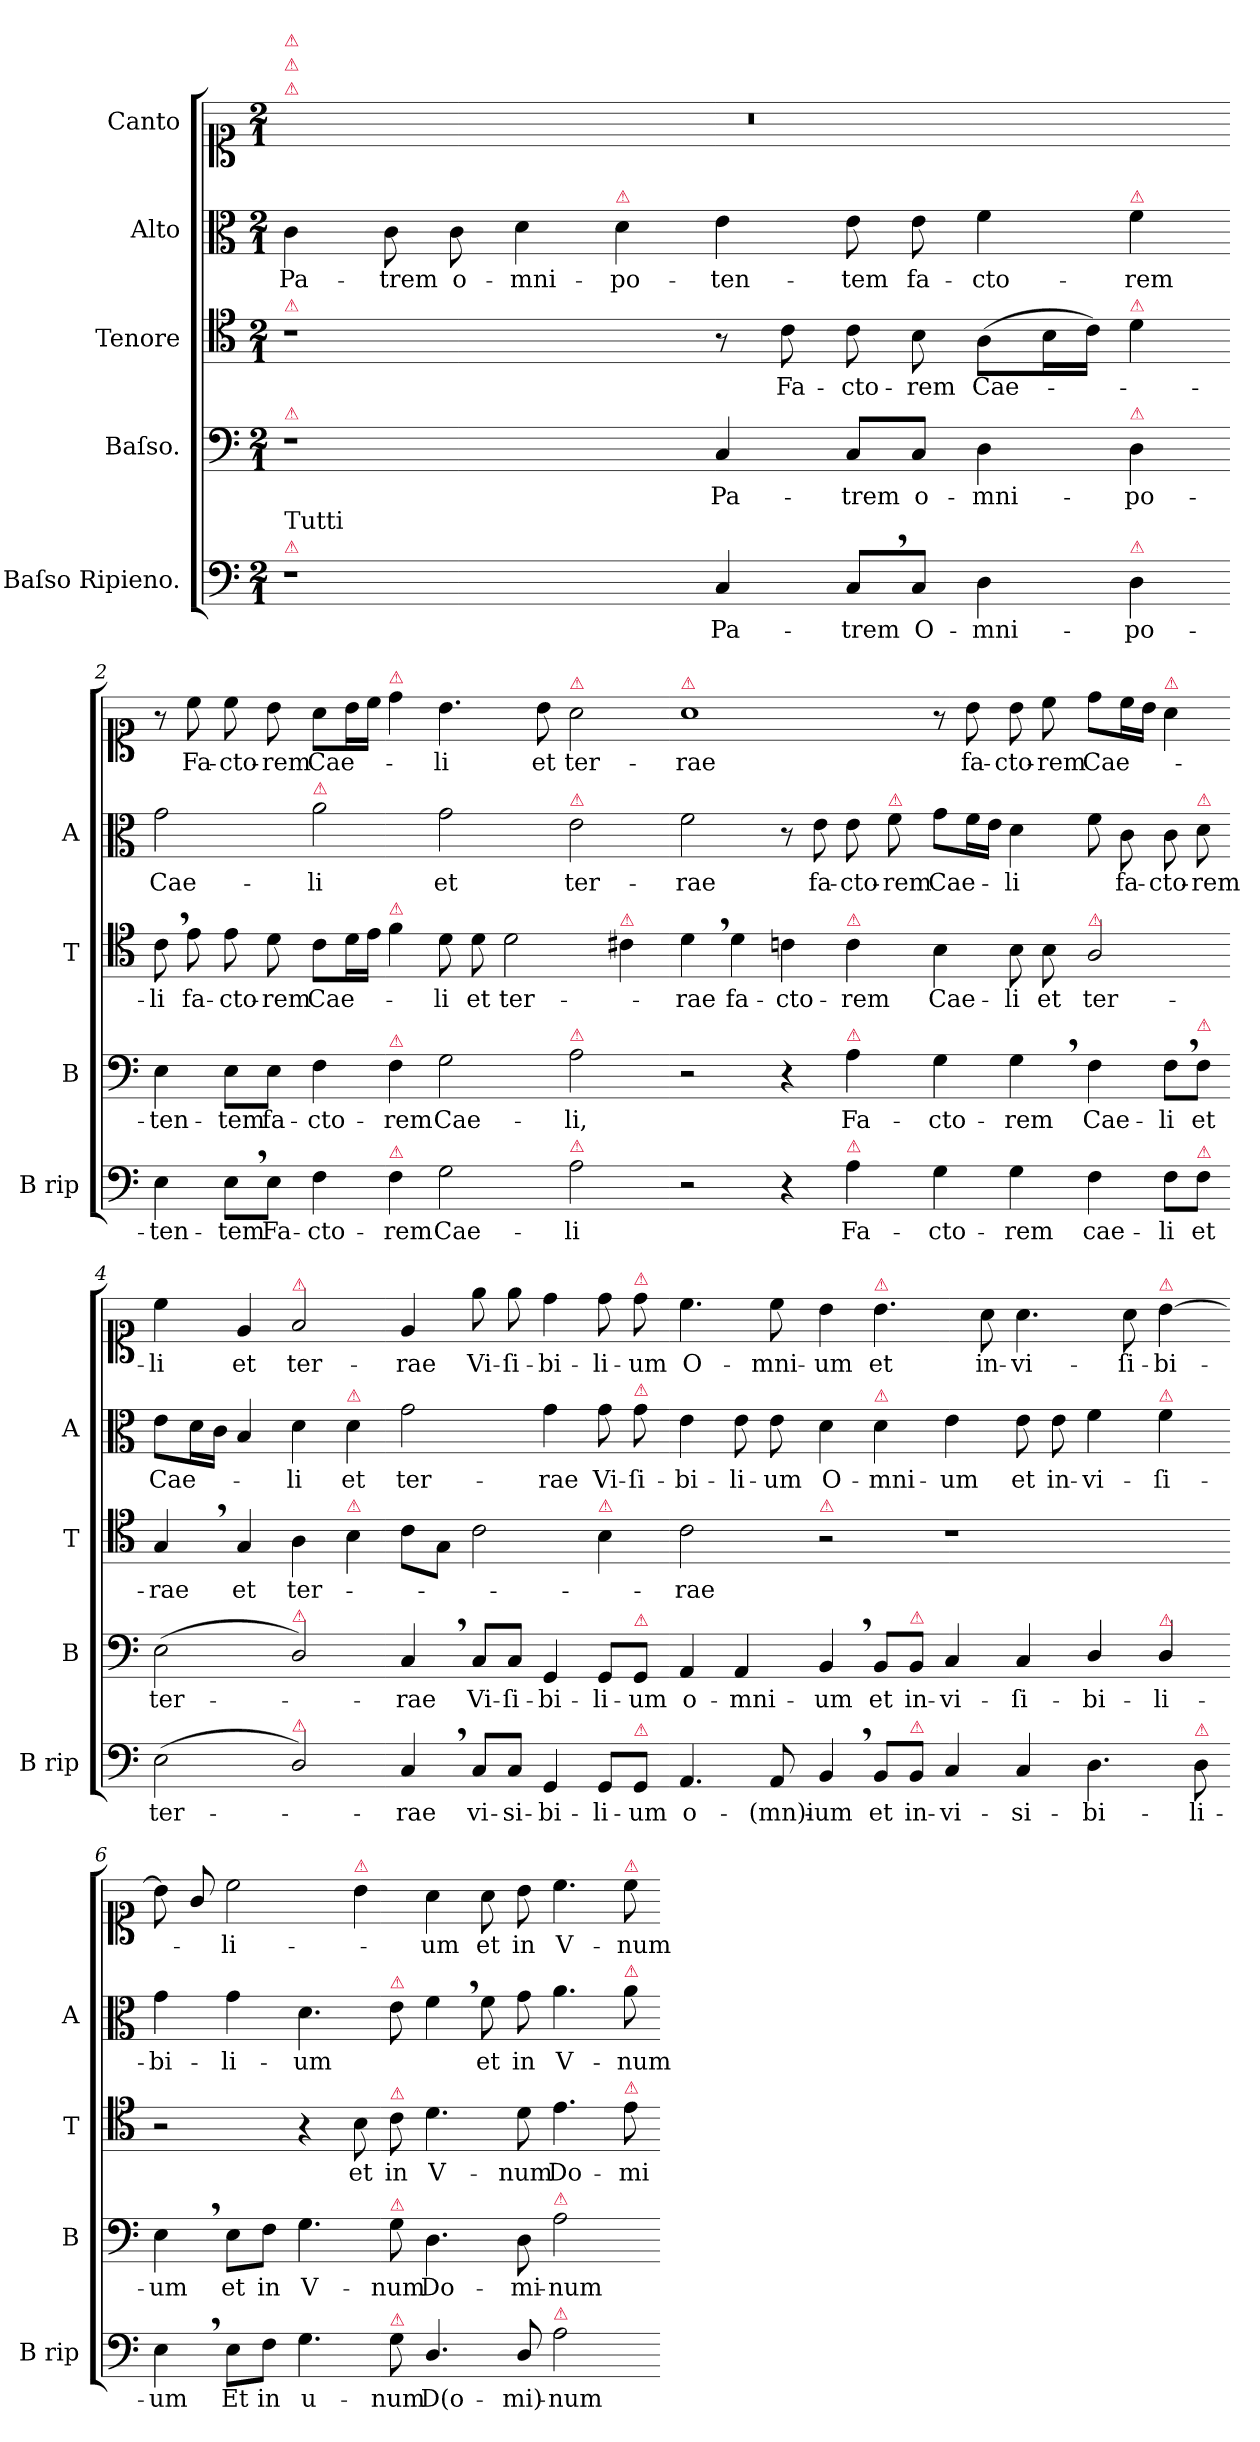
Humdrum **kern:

**kern	**text	**kern	**text	**kern	**text	**kern	**text	**kern	**text
*part5	*part5	*part4	*part4	*part3	*part3	*part2	*part2	*part1	*part1
*staff5	*staff5	*staff4	*staff4	*staff3	*staff3	*staff2	*staff2	*staff1	*staff1
*I"Baſso Ripieno.	*	*I"Baſso.	*	*I"Tenore	*	*I"Alto	*	*I"Canto	*
*I'B rip	*	*I'B	*	*I'T	*	*I'A	*	*	*
*clefF4	*	*clefF4	*	*clefC4	*	*clefC3	*	*clefC1	*
*k[]	*	*k[]	*	*k[]	*	*k[]	*	*k[]	*
*M2/1	*	*M2/1	*	*M2/1	*	*M2/1	*	*M2/1	*
=1	=1	=1	=1	=1	=1	=1	=1	=1	=1
!	!	!	!	!	!	!	!	!LO:TX:a:color=crimson:t=⚠	!
!	!	!	!	!	!	!	!	!LO:TX:a:color=crimson:t=⚠	!
!	!	!	!	!	!	!	!	!LO:TX:a:color=crimson:t=⚠	!
!	!	!	!	!LO:TX:a:color=crimson:t=⚠	!	!	!	!	!
!	!	!LO:TX:a:color=crimson:t=⚠	!	!	!	!	!	!	!
!LO:TX:a:color=crimson:t=⚠	!	!	!	!	!	!	!	!	!
!LO:TX:a:t=Tutti	!	!	!	!	!	!	!	!	!
1r	.	1r	.	1r	.	4c\	Pa-	0r	.
.	.	.	.	.	.	8c\	-trem	.	.
.	.	.	.	.	.	8c\	o-	.	.
.	.	.	.	.	.	4d\	-mni-	.	.
!	!	!	!	!	!	!LO:TX:a:color=crimson:t=⚠	!	!	!
.	.	.	.	.	.	4d\	-po-	.	.
4C/	Pa-	4C/	Pa-	8r	.	4e\	-ten-	.	.
.	.	.	.	8c\	Fa-	.	.	.	.
8C,</L	-trem	8C/L	-trem	8c\	-cto-	8e\	-tem	.	.
8C/J	O-	8C/J	o-	8B\	-rem	8e\	fa-	.	.
4D\	-mni-	4D\	-mni-	(8A\L	Cae-	4f\	-cto-	.	.
.	.	.	.	16B\L	.	.	.	.	.
.	.	.	.	16c\JJ)	.	.	.	.	.
!	!	!	!	!	!	!LO:TX:a:color=crimson:t=⚠	!	!	!
!	!	!	!	!LO:TX:a:color=crimson:t=⚠	!	!	!	!	!
!	!	!LO:TX:a:color=crimson:t=⚠	!	!	!	!	!	!	!
!LO:TX:a:color=crimson:t=⚠	!	!	!	!	!	!	!	!	!
4D\	-po-	4D\	-po-	4d\	.	4f\	-rem	.	.
=2-	=2-	=2-	=2-	=2-	=2-	=2-	=2-	=2-	=2-
4E\	-ten-	4E\	-ten-	8c,<\	-li	2g\	Cae-	8r	.
.	.	.	.	8e\	fa-	.	.	8cc\	Fa-
8E,<\L	-tem	8E\L	-tem	8e\	-cto-	.	.	8cc\	-cto-
8E\J	Fa-	8E\J	fa-	8d\	-rem	.	.	8b\	-rem
!	!	!	!	!	!	!LO:TX:a:color=crimson:t=⚠	!	!	!
4F\	-cto-	4F\	-cto-	8c\L	Cae-	2a\	-li	8a\L	Cae-
.	.	.	.	16d\L	.	.	.	16b\L	.
.	.	.	.	16e\JJ	.	.	.	16cc\JJ	.
!	!	!	!	!	!	!	!	!LO:TX:a:color=crimson:t=⚠	!
!	!	!	!	!LO:TX:a:color=crimson:t=⚠	!	!	!	!	!
!	!	!LO:TX:a:color=crimson:t=⚠	!	!	!	!	!	!	!
!LO:TX:a:color=crimson:t=⚠	!	!	!	!	!	!	!	!	!
4F\	-rem	4F\	-rem	4f\	.	.	.	4dd\	.
2G\	Cae-	2G\	Cae-	8d\	-li	2g\	et	4.b\	-li
.	.	.	.	8d\	et	.	.	.	.
.	.	.	.	2d\	ter-	.	.	.	.
.	.	.	.	.	.	.	.	8b\	et
!	!	!	!	!	!	!	!	!LO:TX:a:color=crimson:t=⚠	!
!	!	!	!	!	!	!LO:TX:a:color=crimson:t=⚠	!	!	!
!	!	!LO:TX:a:color=crimson:t=⚠	!	!	!	!	!	!	!
!LO:TX:a:color=crimson:t=⚠	!	!	!	!	!	!	!	!	!
2A\	-li	2A\	-li,	.	.	2e\	ter-	2a\	ter-
!	!	!	!	!LO:TX:a:color=crimson:t=⚠	!	!	!	!	!
.	.	.	.	4c#X\	.	.	.	.	.
=3-	=3-	=3-	=3-	=3-	=3-	=3-	=3-	=3-	=3-
!	!	!	!	!	!	!	!	!LO:TX:a:color=crimson:t=⚠	!
2r	.	2r	.	4d,<\	-rae	2f\	-rae	1a	-rae
.	.	.	.	4d\	fa-	.	.	.	.
4r	.	4r	.	4cn\	-cto-	8r	.	.	.
.	.	.	.	.	.	8e\	fa-	.	.
!	!	!	!	!LO:TX:a:color=crimson:t=⚠	!	!	!	!	!
!	!	!LO:TX:a:color=crimson:t=⚠	!	!	!	!	!	!	!
!LO:TX:a:color=crimson:t=⚠	!	!	!	!	!	!	!	!	!
4A\	Fa-	4A\	Fa-	4c\	-rem	8e\	-cto-	.	.
!	!	!	!	!	!	!LO:TX:a:color=crimson:t=⚠	!	!	!
.	.	.	.	.	.	8f\	-rem	.	.
4G\	-cto-	4G\	-cto-	4B\	Cae-	8g\L	Cae-	8r	.
.	.	.	.	.	.	16f\L	.	8b\	fa-
.	.	.	.	.	.	16e\JJ	.	.	.
4G\	-rem	4G,<\	-rem	8B\	-li	4d\	-li	8b\	-cto-
.	.	.	.	8B\	et	.	.	8cc\	-rem
!	!	!	!	!LO:TX:a:color=crimson:t=⚠	!	!	!	!	!
4F\	cae-	4F\	Cae-	2A/	ter-	8f\	.	8dd\L	Cae-
.	.	.	.	.	.	8c\	fa-	16cc\L	.
.	.	.	.	.	.	.	.	16b\JJ	.
!	!	!	!	!	!	!	!	!LO:TX:a:color=crimson:t=⚠	!
8F\L	-li	8F,<\L	-li	.	.	8c\	-cto-	4a\	.
!	!	!	!	!	!	!LO:TX:a:color=crimson:t=⚠	!	!	!
!	!	!LO:TX:a:color=crimson:t=⚠	!	!	!	!	!	!	!
!LO:TX:a:color=crimson:t=⚠	!	!	!	!	!	!	!	!	!
8F\J	et	8F\J	et	.	.	8d\	-rem	.	.
=4-	=4-	=4-	=4-	=4-	=4-	=4-	=4-	=4-	=4-
(2E\	ter-	(<2E\	ter-	4G,</	-rae	8e\L	Cae-	4cc\	-li
.	.	.	.	.	.	16d\L	.	.	.
.	.	.	.	.	.	16c\JJ	.	.	.
.	.	.	.	4G/	et	4B/	.	4e/	et
!	!	!	!	!	!	!	!	!LO:TX:a:color=crimson:t=⚠	!
!	!	!LO:TX:a:color=crimson:t=⚠	!	!	!	!	!	!	!
!LO:TX:a:color=crimson:t=⚠	!	!	!	!	!	!	!	!	!
2D/)	.	2D/)	.	4A\	ter-	4d\	-li	2f/	ter-
!	!	!	!	!	!	!LO:TX:a:color=crimson:t=⚠	!	!	!
!	!	!	!	!LO:TX:a:color=crimson:t=⚠	!	!	!	!	!
.	.	.	.	4B\	.	4d\	et	.	.
4C,</	-rae	4C,</	-rae	8c\L	.	2g\	ter-	4e/	-rae
.	.	.	.	8G\J	.	.	.	.	.
8C/L	vi-	8C/L	Vi-	2c\	.	.	.	8ee\	Vi-
8C/J	-si-	8C/J	-ſi-	.	.	.	.	8ee\	-ſi-
4GG/	-bi-	4GG/	-bi-	.	.	4g\	-rae	4dd\	-bi-
!	!	!	!	!LO:TX:a:color=crimson:t=⚠	!	!	!	!	!
8GG/L	-li-	8GG/L	-li-	4B\	.	8g\	Vi-	8dd\	-li-
!	!	!	!	!	!	!	!	!LO:TX:a:color=crimson:t=⚠	!
!	!	!	!	!	!	!LO:TX:a:color=crimson:t=⚠	!	!	!
!	!	!LO:TX:a:color=crimson:t=⚠	!	!	!	!	!	!	!
!LO:TX:a:color=crimson:t=⚠	!	!	!	!	!	!	!	!	!
8GG/J	-um	8GG/J	-um	.	.	8g\	-ſi-	8dd\	-um
=5-	=5-	=5-	=5-	=5-	=5-	=5-	=5-	=5-	=5-
4.AA/	o-	4AA/	o-	2c\	-rae	4e\	-bi-	4.cc\	O-
.	.	4AA/	-mni-	.	.	8e\	-li-	.	.
8AA/	-(mn)i-	.	.	.	.	8e\	-um	8cc\	-mni-
!	!	!	!	!LO:TX:a:color=crimson:t=⚠	!	!	!	!	!
4BB,</	-um	4BB,</	-um	2r	.	4d\	O-	4b\	-um
!	!	!	!	!	!	!	!	!LO:TX:a:color=crimson:t=⚠	!
!	!	!	!	!	!	!LO:TX:a:color=crimson:t=⚠	!	!	!
8BB/L	et	8BB/L	et	.	.	4d\	-mni-	4.b\	et
!	!	!LO:TX:a:color=crimson:t=⚠	!	!	!	!	!	!	!
!LO:TX:a:color=crimson:t=⚠	!	!	!	!	!	!	!	!	!
8BB/J	in-	8BB/J	in-	.	.	.	.	.	.
4C/	-vi-	4C/	-vi-	1r	.	4e\	-um	.	.
.	.	.	.	.	.	.	.	8a\	in-
4C/	-si-	4C/	-ſi-	.	.	8e\	et	4.a\	-vi-
.	.	.	.	.	.	8e\	in-	.	.
4.D\	-bi-	4D/	-bi-	.	.	4f\	-vi-	.	.
.	.	.	.	.	.	.	.	8a\	-ſi-
!	!	!	!	!	!	!	!	!LO:TX:a:color=crimson:t=⚠	!
!	!	!	!	!	!	!LO:TX:a:color=crimson:t=⚠	!	!	!
!	!	!LO:TX:a:color=crimson:t=⚠	!	!	!	!	!	!	!
.	.	4D/	-li-	.	.	4f\	-ſi-	[4b\	-bi-
!LO:TX:a:color=crimson:t=⚠	!	!	!	!	!	!	!	!	!
8D\	-li-	.	.	.	.	.	.	.	.
=6-	=6-	=6-	=6-	=6-	=6-	=6-	=6-	=6-	=6-
4E,<\	-um	4E,<\	-um	2r	.	4g\	-bi-	8b\]	.
.	.	.	.	.	.	.	.	8g/	.
8E\L	Et	8E\L	et	.	.	4g\	-li-	2cc\	-li-
8F\J	in	8F\J	in	.	.	.	.	.	.
4.G\	u-	4.G\	V-	4r	.	4.d\	-um	.	.
!	!	!	!	!	!	!	!	!LO:TX:a:color=crimson:t=⚠	!
.	.	.	.	8B\	et	.	.	4b\	.
!	!	!	!	!	!	!LO:TX:a:color=crimson:t=⚠	!	!	!
!	!	!	!	!LO:TX:a:color=crimson:t=⚠	!	!	!	!	!
!	!	!LO:TX:a:color=crimson:t=⚠	!	!	!	!	!	!	!
!LO:TX:a:color=crimson:t=⚠	!	!	!	!	!	!	!	!	!
8G\	-num	8G\	-num	8c\	in	8e\	.	.	.
4.D/	D(o-	4.D\	Do-	4.d\	V-	4f,<\	.	4a\	-um
.	.	.	.	.	.	8f\	et	8a\	et
8D/	-mi)-	8D\	-mi-	8d\	-num	8g\	in	8b\	in
!	!	!LO:TX:a:color=crimson:t=⚠	!	!	!	!	!	!	!
!LO:TX:a:color=crimson:t=⚠	!	!	!	!	!	!	!	!	!
2A\	-num	2A\	-num	4.e\	Do-	4.a\	V-	4.cc\	V-
!	!	!	!	!	!	!	!	!LO:TX:a:color=crimson:t=⚠	!
!	!	!	!	!	!	!LO:TX:a:color=crimson:t=⚠	!	!	!
!	!	!	!	!LO:TX:a:color=crimson:t=⚠	!	!	!	!	!
.	.	.	.	8e\	-mi-	8a\	-num	8cc\	-num
=-	=-	=-	=-	=-	=-	=-	=-	=-	=-
*-	*-	*-	*-	*-	*-	*-	*-	*-	*-
